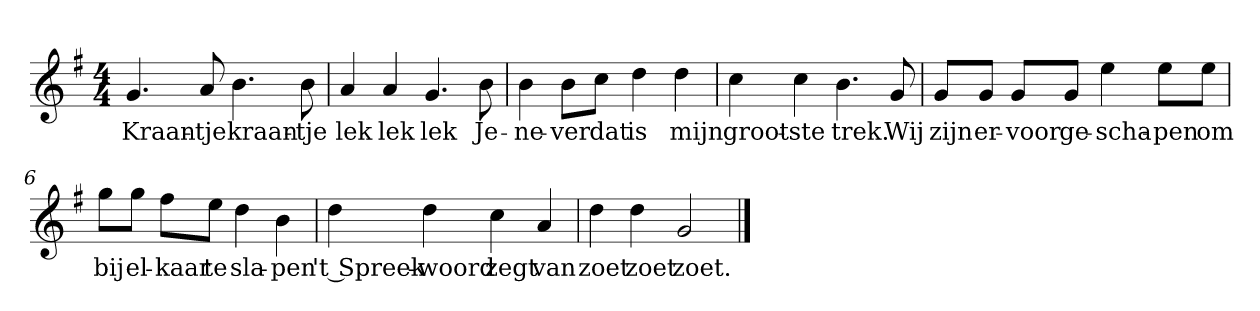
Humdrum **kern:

**kern	**text
*part1	*part1
*staff1	*staff1
*clefG2	*
*k[f#]	*
*G:	*
*M4/4	*
*MM120	*
=1	=1
4.g	Kraan-
8a	-tje
4.b	kraan-
8b	-tje
=2	=2
4a	lek
4a	lek
4.g	lek
8b	Je-
=3	=3
4b	-ne-
8b\L	-ver
8cc\J	dat
4dd	is
4dd	mijn
=4	=4
4cc	groot-
4cc	-ste
4.b	trek.
8g	Wij
=5	=5
8g/L	zijn
8g/J	er-
8g/L	-voor
8g/J	ge-
4ee	-scha-
8ee\L	-pen
8ee\J	om
=6	=6
8gg\L	bij
8gg\J	el-
8ff#\L	-kaar
8ee\J	te
4dd	sla-
4b	-pen
=7	=7
4dd	't Spreek-
4dd	-woord
4cc	zegt
4a	van
=8	=8
4dd	zoet
4dd	zoet
2g	zoet.
==	==
*-	*-
